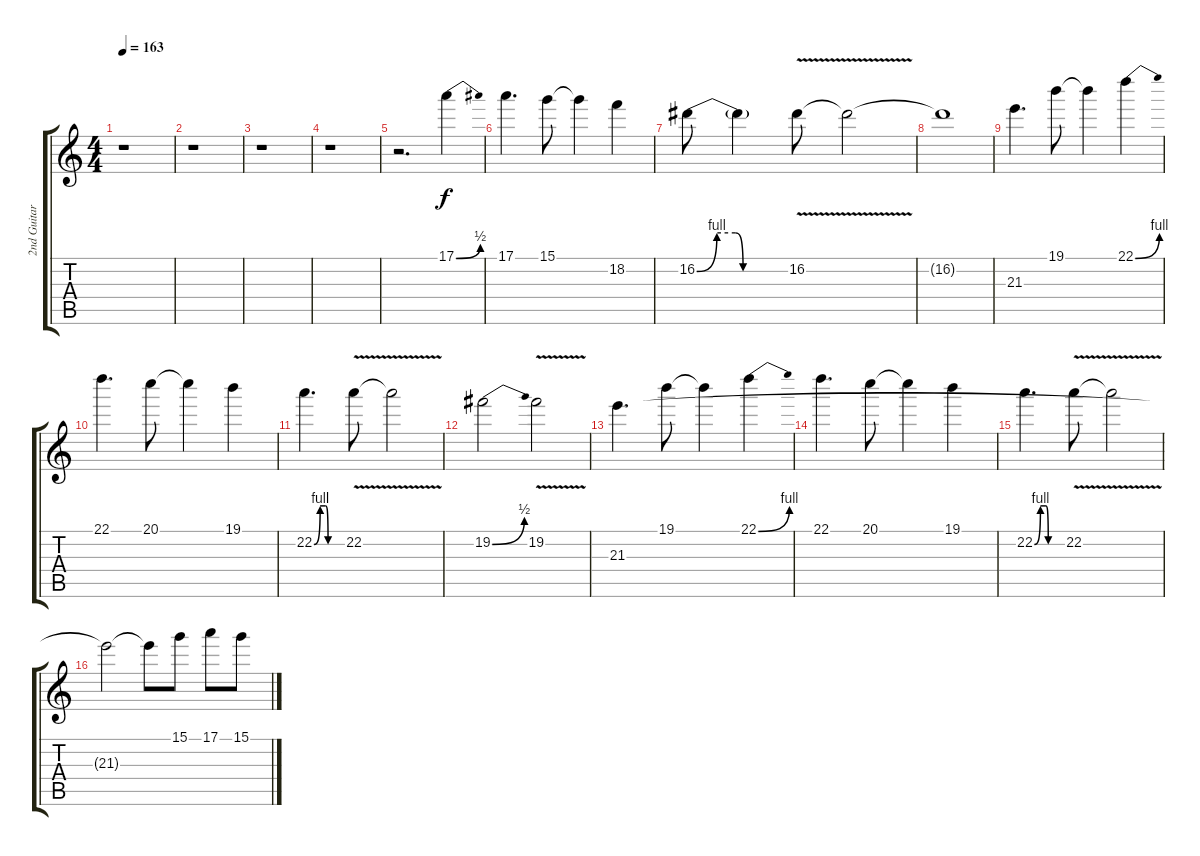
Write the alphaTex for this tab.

\track ("2nd Guitar" "2nd Guitar") {instrument distortionguitar}
\staff {score tabs}
\tuning (E4 B3 G3 D3 A2 E2) {hide}
\ts (4 4)
\tempo 163
\clef g2
\ks c
r.1{dy f} |
r.1 |
r.1 |
r.1 |
r.2{d} 17.1{be (bend 0 0 60 2)}.4 |
17.1.4{d} 15.1.8 15.1{t}.4 18.2.4 |
16.2{be (custom 0 0 13 4 25 4 30 0 60 0)}.8 16.2{t}.4 16.2{v}.8 16.2{t}.2 |
16.2{t}.1 |
21.3.4{d} 19.1.8 19.1{t}.4 22.1{be (bend 0 0 60 4)}.4 |
22.1.4{d} 20.1.8 20.1{t}.4 19.1.4 |
22.2{be (custom 0 0 13 4 25 4 30 0 60 0)}.4{d} 22.2{v}.8 22.2{t}.2 |
19.2{be (bend 0 0 60 2)}.2 19.2{v}.2 |
21.3.4{d} 19.1.8 19.1{t}.4 22.1{be (bend 0 0 60 4)}.4 |
22.1.4{d} 20.1.8 20.1{t}.4 19.1.4 |
22.2{be (custom 0 0 13 4 25 4 30 0 60 0)}.4{d} 22.2{v}.8 22.2{t}.2 |
21.3{t}.2 21.3{t}.8 15.1.8 17.1.8 15.1.8
